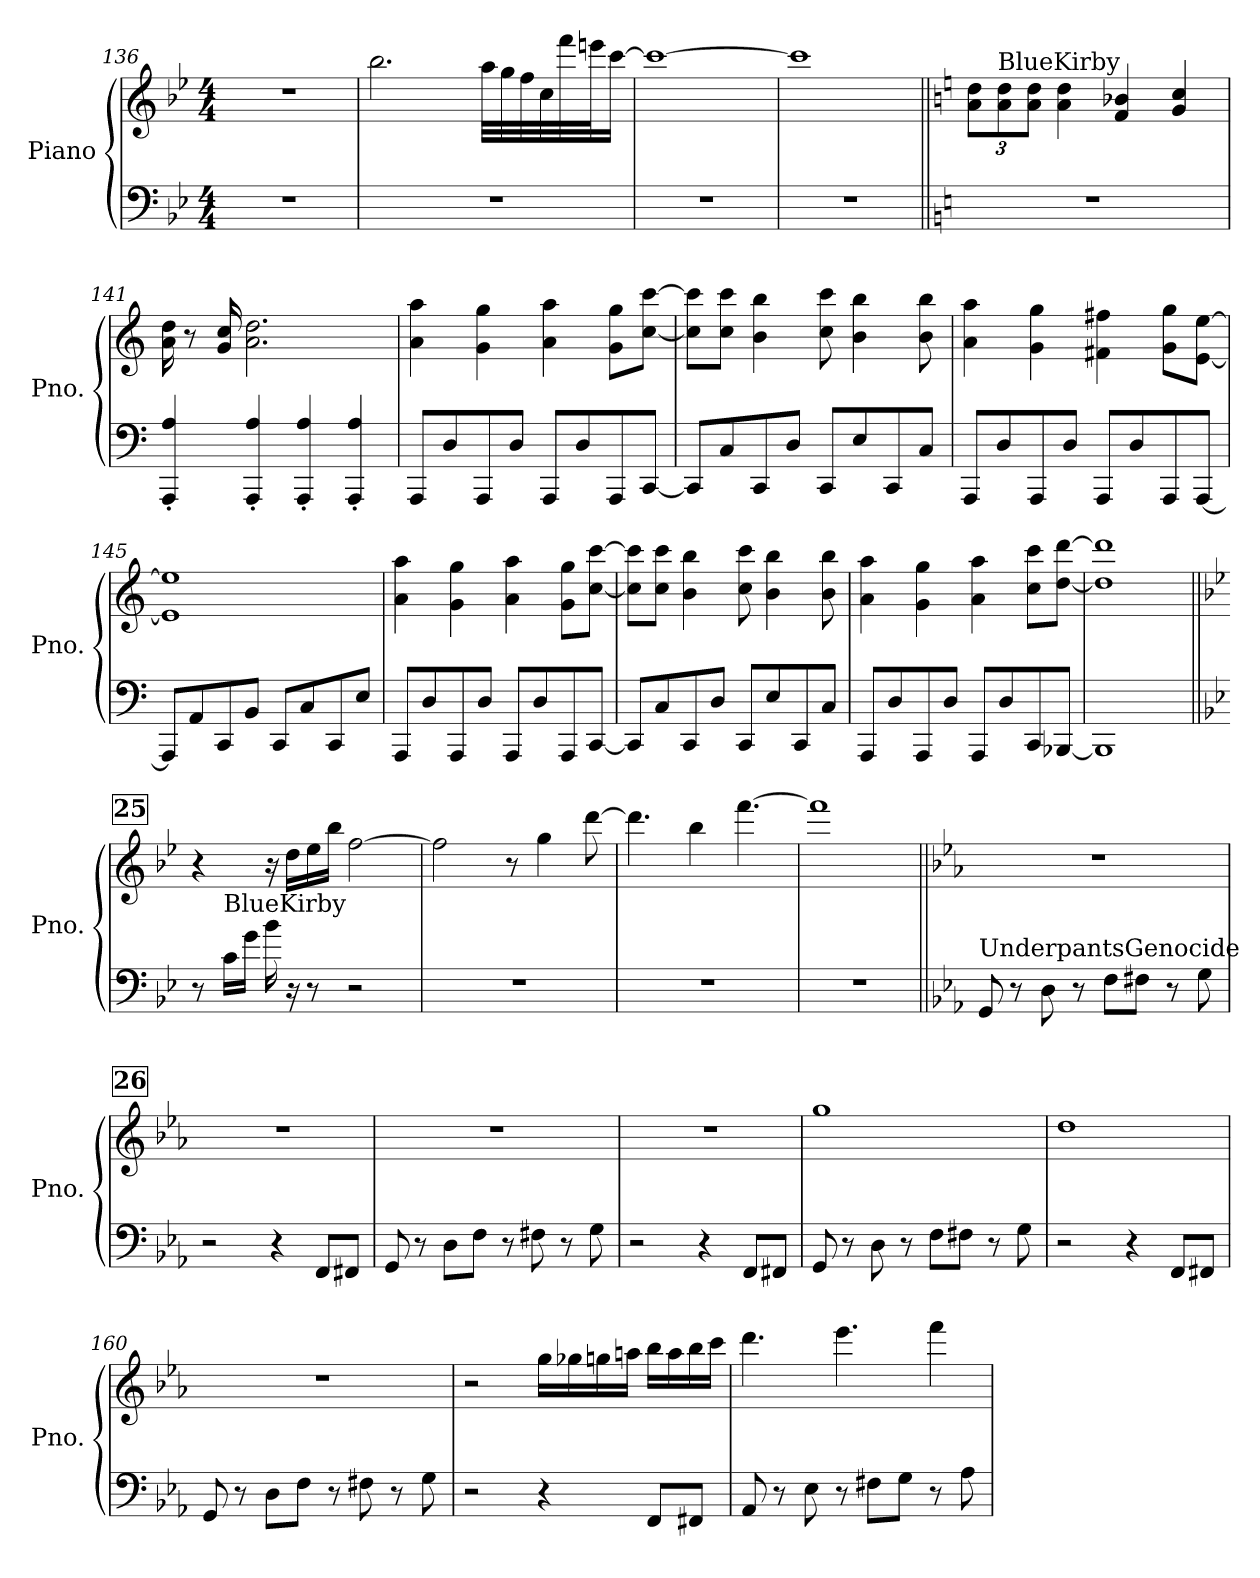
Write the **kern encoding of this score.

**kern	**kern
*part1	*part1
*staff2	*staff1
*I"Piano	*
*I'Pno.	*
*clefF4	*clefG2
*k[b-e-]	*k[b-e-]
*M4/4	*M4/4
=136	=136
1r	1r
=137	=137
1r	2.bb-\
.	32aa\LLL
.	32gg\
.	32ff\
.	32cc\
.	32fff\
.	32eeen\J
.	[16ccc\JJ
=138	=138
1r	1ccc_
=139	=139
1r	1ccc]
=140||	=140||
!!LO:REH:place=s1:a:B:fs=14:t=24
*k[]	*k[]
*	*Xbrackettup
*	*MM127
1r	12a\ 12dd\L
!	!LO:TX:a:t=BlueKirby
.	12a\ 12dd\
.	12a\ 12dd\J
.	4a\ 4dd\
.	4f/ 4b-X/
.	4g/ 4cc/
!!LO:LB:g=z
=141	=141
4AAA/' 4A/'	16a\ 16dd\
.	8r
.	16g/ 16cc/
4AAA/' 4A/'	2.a\ 2.dd\
4AAA/' 4A/'	.
4AAA/' 4A/'	.
=142	=142
8AAA/L	4a\ 4aa\
8D/	.
8AAA/	4g\ 4gg\
8D/J	.
8AAA/L	4a\ 4aa\
8D/	.
8AAA/	8g\ 8gg\L
[8CC/J	[8cc\ [8ccc\J
=143	=143
8CC/L]	8cc\] 8ccc\]L
8C/	8cc\ 8ccc\J
8CC/	4b\ 4bb\
8D/J	.
8CC/L	8cc\ 8ccc\
8E/	4b\ 4bb\
8CC/	.
8C/J	8b\ 8bb\
=144	=144
8AAA/L	4a\ 4aa\
8D/	.
8AAA/	4g\ 4gg\
8D/J	.
8AAA/L	4f#X\ 4ff#X\
8D/	.
8AAA/	8g\ 8gg\L
[8AAA/J	[8e\ [8ee\J
=145	=145
8AAA/L]	1e] 1ee]
8AA/	.
8CC/	.
8BB/J	.
8CC/L	.
8C/	.
8CC/	.
8E/J	.
!!LO:PB:g=z
=146	=146
8AAA/L	4a\ 4aa\
8D/	.
8AAA/	4g\ 4gg\
8D/J	.
8AAA/L	4a\ 4aa\
8D/	.
8AAA/	8g\ 8gg\L
[8CC/J	[8cc\ [8ccc\J
=147	=147
8CC/L]	8cc\] 8ccc\]L
8C/	8cc\ 8ccc\J
8CC/	4b\ 4bb\
8D/J	.
8CC/L	8cc\ 8ccc\
8E/	4b\ 4bb\
8CC/	.
8C/J	8b\ 8bb\
=148	=148
8AAA/L	4a\ 4aa\
8D/	.
8AAA/	4g\ 4gg\
8D/J	.
8AAA/L	4a\ 4aa\
8D/	.
8CC/	8cc\ 8ccc\L
[8BBB-X/J	[8dd\ [8ddd\J
=149	=149
1BBB-]	1dd] 1ddd]
!!LO:REH:place=s1:a:B:fs=14:t=25
=150||	=150||
*k[b-e-]	*k[b-e-]
8r	4r
!LO:TX:a:t=BlueKirby	!
16c\LL	.
16g\JJ	.
16b-\	16r
16r	16dd\LL
8r	16ee-\
.	16bb-\JJ
2r	[2ff\
=151	=151
1r	2ff\]
.	8r
.	4gg\
.	[8ddd\
!!LO:LB:g=z
=152	=152
1r	4.ddd\]
.	4bb-\
.	[4.fff\
=153	=153
1r	1fff]
=154||	=154||
*k[b-e-a-]	*k[b-e-a-]
*	*MM160
!LO:TX:a:t=UnderpantsGenocide	!
8GG/	1r
8r	.
8D\	.
8r	.
8F\L	.
8F#X\J	.
8r	.
8G\	.
!!LO:REH:place=s1:a:B:fs=14:t=26
=155	=155
2r	1r
4r	.
8FF/L	.
8FF#X/J	.
=156	=156
8GG/	1r
8r	.
8D\L	.
8F\J	.
8r	.
8F#X\	.
8r	.
8G\	.
=157	=157
2r	1r
4r	.
8FF/L	.
8FF#X/J	.
!!LO:LB:g=z
=158	=158
8GG/	1gg
8r	.
8D\	.
8r	.
8F\L	.
8F#X\J	.
8r	.
8G\	.
=159	=159
2r	1dd
4r	.
8FF/L	.
8FF#X/J	.
=160	=160
8GG/	1r
8r	.
8D\L	.
8F\J	.
8r	.
8F#X\	.
8r	.
8G\	.
=161	=161
2r	2r
4r	16gg\LL
.	16gg-X\
.	16ggn\
.	16aan\JJ
8FF/L	16bb-\LL
.	16aa\
8FF#X/J	16bb-\
.	16ccc\JJ
!!LO:LB:g=z
=162	=162
8AA-/	4.ddd\
8r	.
8E-\	.
8r	4.eee-\
8F#X\L	.
8G\J	.
8r	4fff\
8A-\	.
=	=
*-	*-
